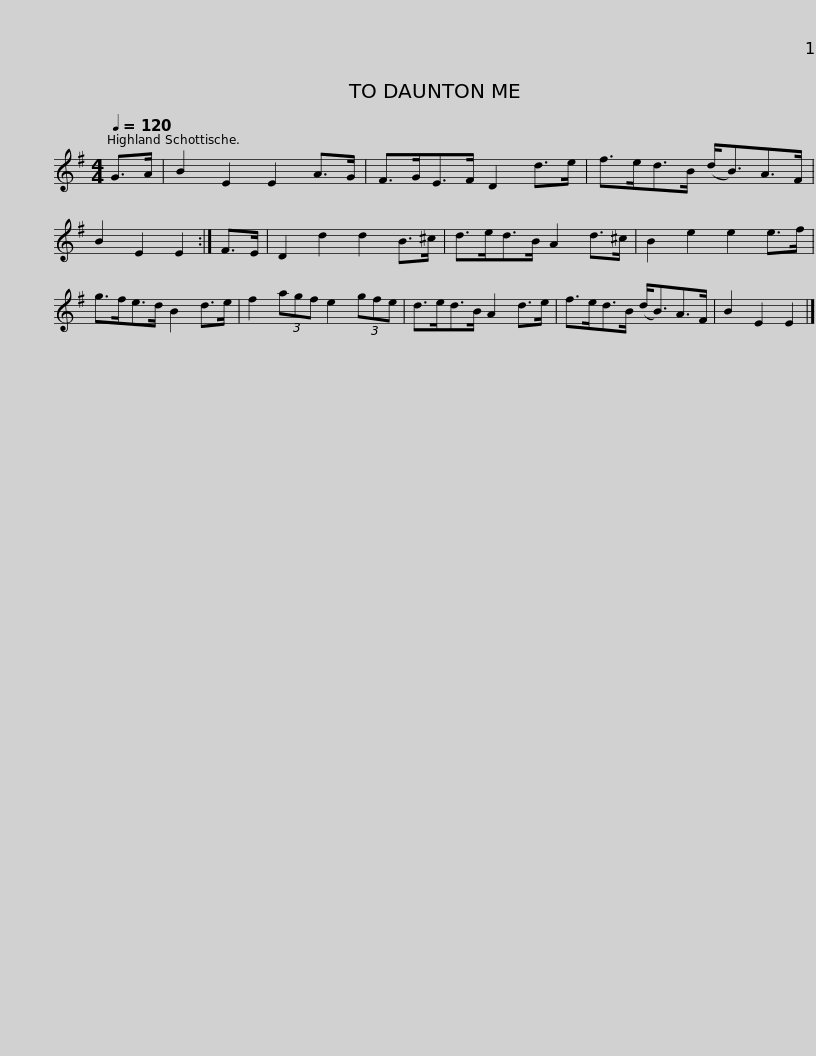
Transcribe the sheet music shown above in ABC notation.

X:1
L:1/8
Q:1/4=120
M:4/4
I:linebreak $
K:Emin
V:1 treble
V:1
 G>A | B2 E2 E2 A>G | F>GE>F D2 d>e | f>ed>B (d<B)A>F | B2 E2 E2 :| %5
 F>E | D2 d2 d2 B>^c |$ d>ed>B A2 d>^c | B2 e2 e2 e>f | g>fe>d B2 d>e | %10
 f2 (3agf e2 (3gfe | d>ed>B A2 d>e |$ f>ed>B (d<B)A>F | B2 E2 E2 |] %14
